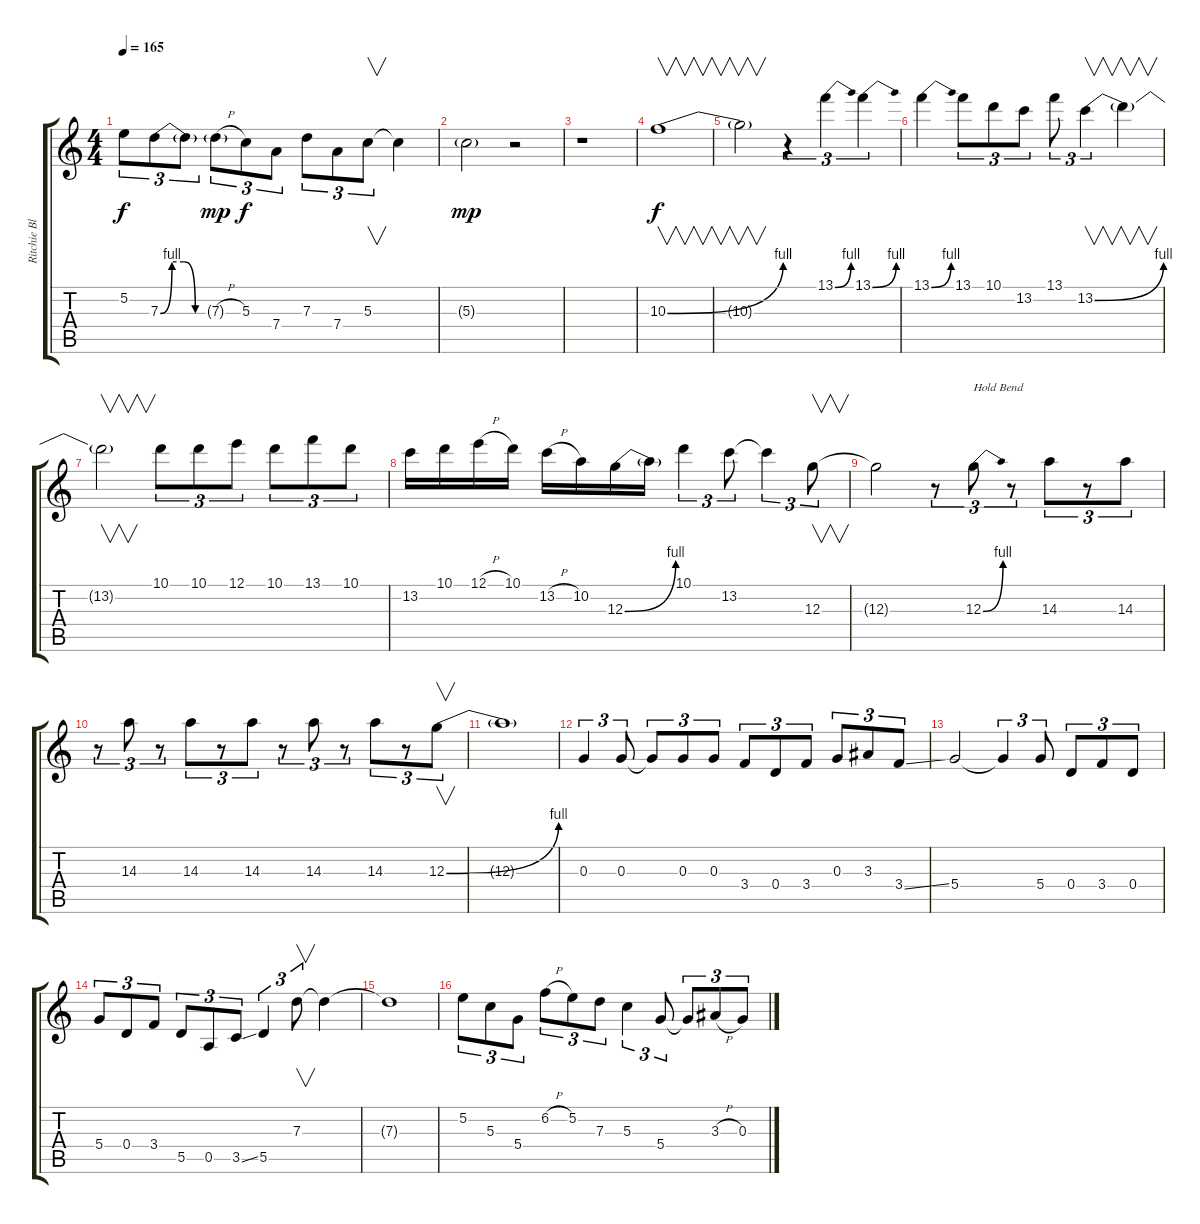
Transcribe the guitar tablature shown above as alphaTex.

\track ("Ritchie Blackmore" "Ritchie Bl") {instrument distortionguitar}
\staff {score tabs}
\tuning (E4 B3 G3 D3 A2 E2) {hide}
\ts (4 4)
\tempo 165
\clef g2
\ks c
5.2{t}.8{tu (3 2) dy f} 7.3{be (custom 0 0 15 4 30 4 45 0 60 0)}.8{tu (3 2)} 7.3{t}.8{tu (3 2)} 7.3{h g}.8{tu (3 2) dy mp} 5.3.8{tu (3 2) dy f} 7.4.8{tu (3 2)} 7.3.8{tu (3 2)} 7.4.8{tu (3 2)} 5.3.8{v tu (3 2)} 5.3{t}.4 |
5.3{g}.2{dy mp} r.2 |
r.1 |
10.3{be (bend 0 0 60 4)}.1{v dy f} |
10.3{t}.2{v} r.4{tu (3 2)} 13.1{be (bend 0 0 60 4)}.4{tu (3 2)} 13.1{be (bend 0 0 60 4)}.4{tu (3 2)} |
13.1{be (bend 0 0 60 4)}.4 13.1.8{tu (3 2)} 10.1.8{tu (3 2)} 13.2.8{tu (3 2)} 13.1.8{tu (3 2)} 13.2{be (bend 0 0 60 4)}.4{v tu (3 2)} 13.2{t}.4{v} |
13.2{t}.2{v} 10.1.8{tu (3 2)} 10.1.8{tu (3 2)} 12.1.8{tu (3 2)} 10.1.8{tu (3 2)} 13.1.8{tu (3 2)} 10.1.8{tu (3 2)} |
13.2.16 10.1.16 12.1{h}.16 10.1.16 13.2{h}.16 10.2.16 12.3{be (bend 0 0 60 4)}.16 12.3{t}.16 10.1.4{tu (3 2)} 13.2.8{tu (3 2)} 13.2{t}.4{tu (3 2)} 12.3.8{v tu (3 2)} |
12.3{t}.2 r.8{tu (3 2)} 12.3{be (bend 0 0 60 4)}.8{tu (3 2) txt "Hold Bend"} r.8{tu (3 2)} 14.3.8{tu (3 2)} r.8{tu (3 2)} 14.3.8{tu (3 2)} |
r.8{tu (3 2)} 14.3.8{tu (3 2)} r.8{tu (3 2)} 14.3.8{tu (3 2)} r.8{tu (3 2)} 14.3.8{tu (3 2)} r.8{tu (3 2)} 14.3.8{tu (3 2)} r.8{tu (3 2)} 14.3.8{tu (3 2)} r.8{tu (3 2)} 12.3{be (bend 0 0 60 4)}.8{v tu (3 2)} |
12.3{t}.1 |
0.3.4{tu (3 2)} 0.3.8{tu (3 2)} 0.3{t}.8{tu (3 2)} 0.3.8{tu (3 2)} 0.3.8{tu (3 2)} 3.4.8{tu (3 2)} 0.4.8{tu (3 2)} 3.4.8{tu (3 2)} 0.3.8{tu (3 2)} 3.3.8{tu (3 2)} 3.4{ss}.8{tu (3 2)} |
5.4.2 5.4{t}.4{tu (3 2)} 5.4.8{tu (3 2)} 0.4.8{tu (3 2)} 3.4.8{tu (3 2)} 0.4.8{tu (3 2)} |
5.4.8{tu (3 2)} 0.4.8{tu (3 2)} 3.4.8{tu (3 2)} 5.5.8{tu (3 2)} 0.5.8{tu (3 2)} 3.5{ss}.8{tu (3 2)} 5.5.4{tu (3 2)} 7.3.8{v tu (3 2)} 7.3{t}.4 |
7.3{t}.1 |
5.2.8{tu (3 2)} 5.3.8{tu (3 2)} 5.4.8{tu (3 2)} 6.2{h}.8{tu (3 2)} 5.2.8{tu (3 2)} 7.3.8{tu (3 2)} 5.3.4{tu (3 2)} 5.4.8{tu (3 2)} 5.4{t}.8{tu (3 2)} 3.3{h}.8{tu (3 2)} 0.3.8{tu (3 2)}
